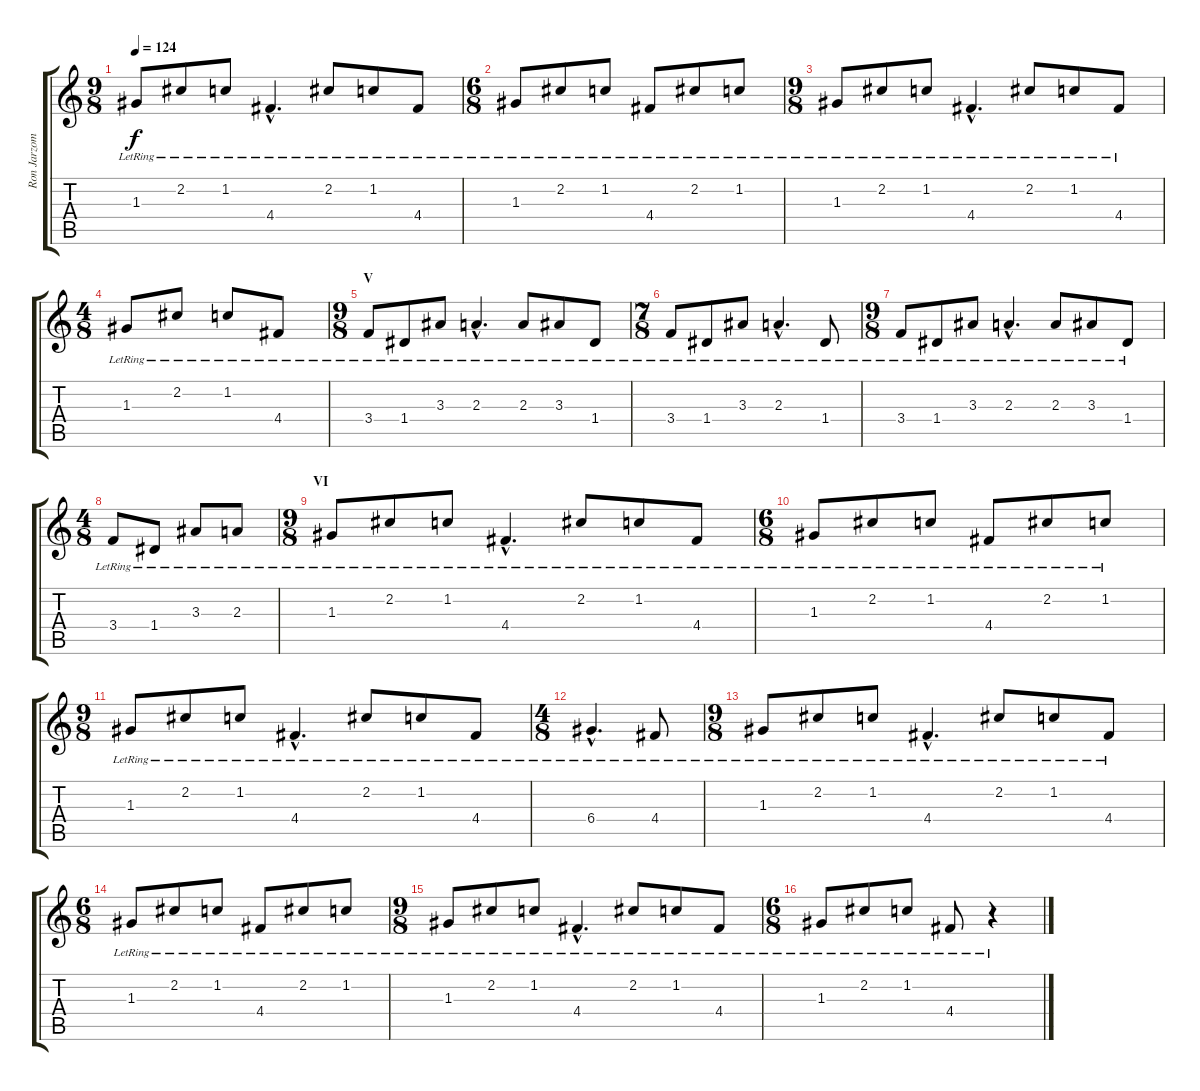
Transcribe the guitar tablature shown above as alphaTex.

\track ("Ron Jarzombek" "Ron Jarzom") {instrument electricguitarclean}
\staff {score tabs}
\tuning (E4 B3 G3 D3 A2 E2) {hide}
\ts (9 8)
\tempo 124
\clef g2
\ks c
1.3{lr}.8{dy f} 2.2{lr}.8 1.2{lr}.8 4.4{hac lr}.4{d} 2.2{lr}.8 1.2{lr}.8 4.4{lr}.8 |
\ts (6 8)
1.3{lr}.8 2.2{lr}.8 1.2{lr}.8 4.4{lr}.8 2.2{lr}.8 1.2{lr}.8 |
\ts (9 8)
1.3{lr}.8 2.2{lr}.8 1.2{lr}.8 4.4{hac lr}.4{d} 2.2{lr}.8 1.2{lr}.8 4.4{lr}.8 |
\ts (4 8)
1.3{lr}.8 2.2{lr}.8 1.2{lr}.8 4.4{lr}.8 |
\ts (9 8)
\section ("" "V")
3.4{lr}.8 1.4{lr}.8 3.3{lr}.8 2.3{hac lr}.4{d} 2.3{lr}.8 3.3{lr}.8 1.4{lr}.8 |
\ts (7 8)
3.4{lr}.8 1.4{lr}.8 3.3{lr}.8 2.3{hac lr}.4{d} 1.4{lr}.8 |
\ts (9 8)
3.4{lr}.8 1.4{lr}.8 3.3{lr}.8 2.3{hac lr}.4{d} 2.3{lr}.8 3.3{lr}.8 1.4{lr}.8 |
\ts (4 8)
3.4{lr}.8 1.4{lr}.8 3.3{lr}.8 2.3{lr}.8 |
\ts (9 8)
\section ("" "VI")
1.3{lr}.8 2.2{lr}.8 1.2{lr}.8 4.4{hac lr}.4{d} 2.2{lr}.8 1.2{lr}.8 4.4{lr}.8 |
\ts (6 8)
1.3{lr}.8 2.2{lr}.8 1.2{lr}.8 4.4{lr}.8 2.2{lr}.8 1.2{lr}.8 |
\ts (9 8)
1.3{lr}.8 2.2{lr}.8 1.2{lr}.8 4.4{hac lr}.4{d} 2.2{lr}.8 1.2{lr}.8 4.4{lr}.8 |
\ts (4 8)
6.4{hac lr}.4{d} 4.4{lr}.8 |
\ts (9 8)
1.3{lr}.8 2.2{lr}.8 1.2{lr}.8 4.4{hac lr}.4{d} 2.2{lr}.8 1.2{lr}.8 4.4{lr}.8 |
\ts (6 8)
1.3{lr}.8 2.2{lr}.8 1.2{lr}.8 4.4{lr}.8 2.2{lr}.8 1.2{lr}.8 |
\ts (9 8)
1.3{lr}.8 2.2{lr}.8 1.2{lr}.8 4.4{hac lr}.4{d} 2.2{lr}.8 1.2{lr}.8 4.4{lr}.8 |
\ts (6 8)
1.3{lr}.8 2.2{lr}.8 1.2{lr}.8 4.4{lr}.8 r.4
